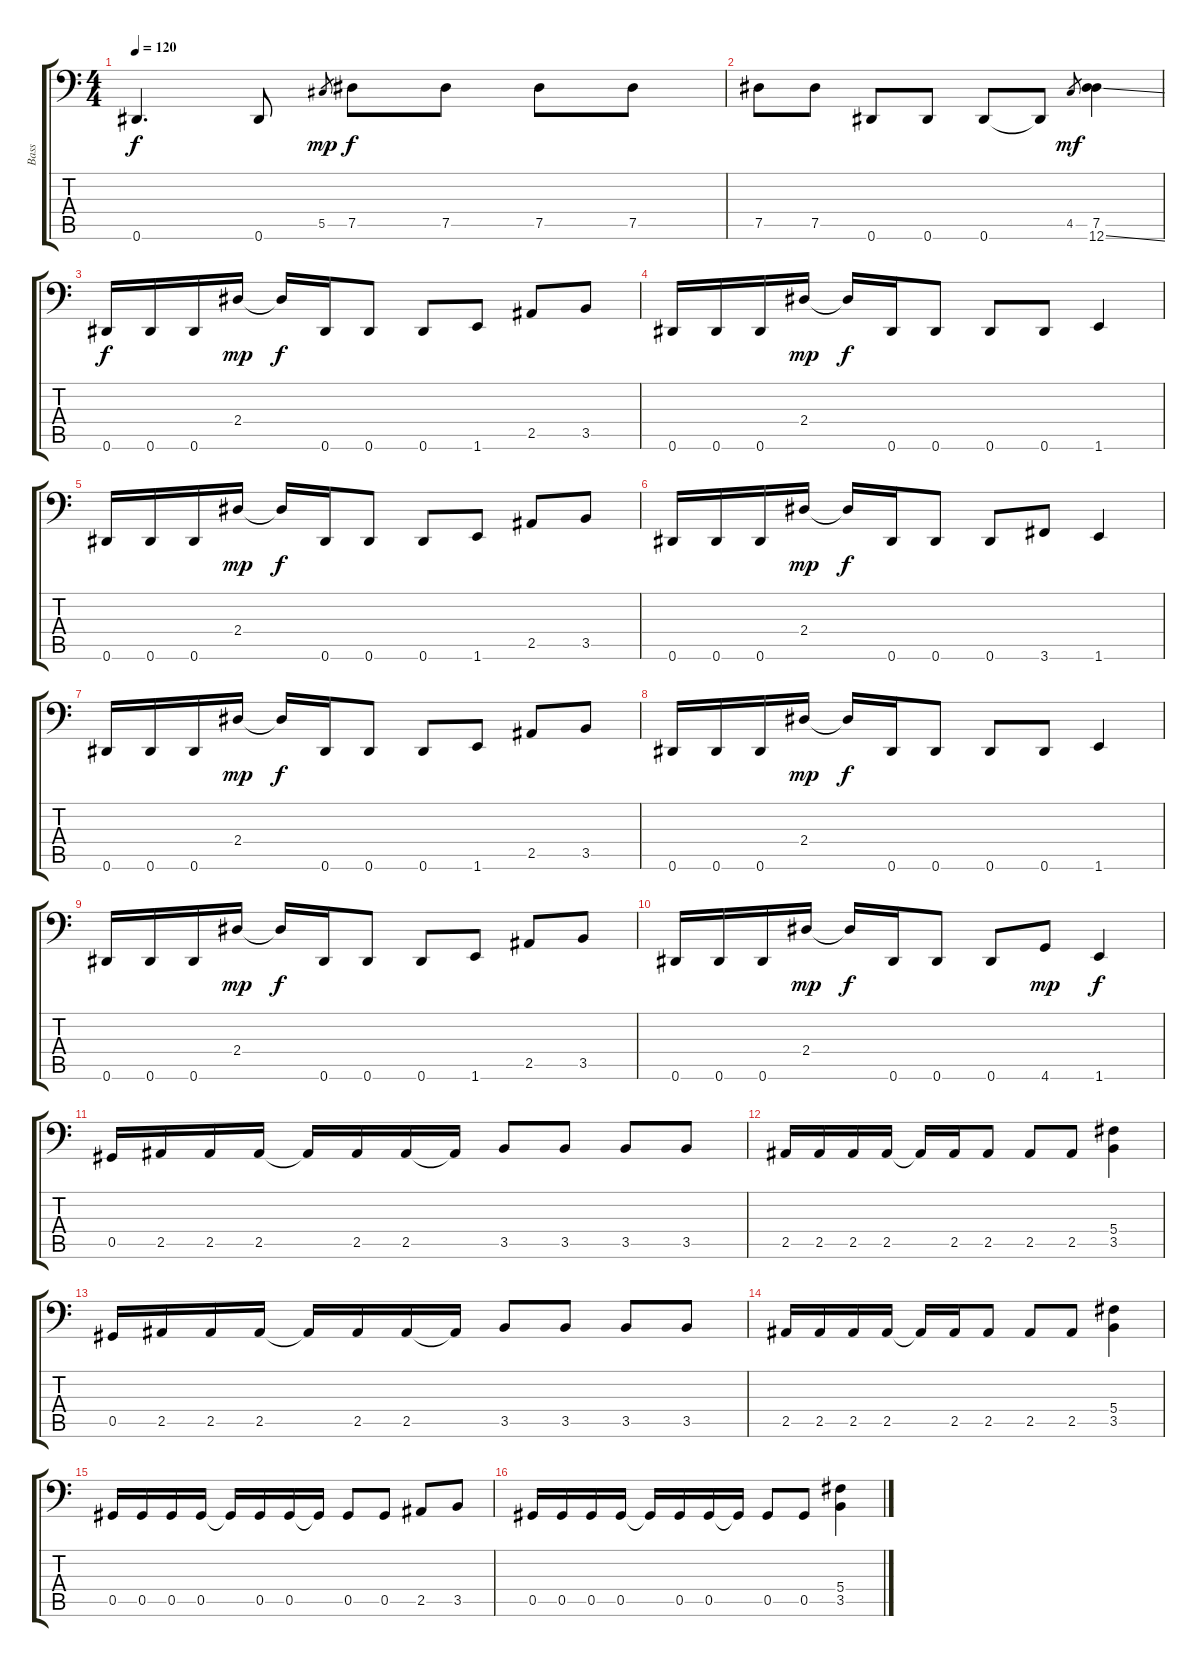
\track ("Bass" "Bass") {instrument electricbasspick}
\staff {score tabs}
\tuning (Eb3 Bb2 Gb2 Db2 Ab1 Eb1) {hide}
\ts (4 4)
\tempo 120
\clef f4
\ks c
0.6.4{d dy f} 0.6.8 5.5.8{gr dy mp} 7.5.8{dy f} 7.5.8 7.5.8 7.5.8 |
7.5.8 7.5.8 0.6.8 0.6.8 0.6.8 0.6{t}.8 4.5.8{gr dy mf} (7.5 12.6{ss}).4 |
0.6.16{dy f} 0.6.16 0.6.16 2.4.16{dy mp} 2.4{t}.16{dy f} 0.6.16 0.6.8 0.6.8 1.6.8 2.5.8 3.5.8 |
0.6.16 0.6.16 0.6.16 2.4.16{dy mp} 2.4{t}.16{dy f} 0.6.16 0.6.8 0.6.8 0.6.8 1.6.4 |
0.6.16 0.6.16 0.6.16 2.4.16{dy mp} 2.4{t}.16{dy f} 0.6.16 0.6.8 0.6.8 1.6.8 2.5.8 3.5.8 |
0.6.16 0.6.16 0.6.16 2.4.16{dy mp} 2.4{t}.16{dy f} 0.6.16 0.6.8 0.6.8 3.6.8 1.6.4 |
0.6.16 0.6.16 0.6.16 2.4.16{dy mp} 2.4{t}.16{dy f} 0.6.16 0.6.8 0.6.8 1.6.8 2.5.8 3.5.8 |
0.6.16 0.6.16 0.6.16 2.4.16{dy mp} 2.4{t}.16{dy f} 0.6.16 0.6.8 0.6.8 0.6.8 1.6.4 |
0.6.16 0.6.16 0.6.16 2.4.16{dy mp} 2.4{t}.16{dy f} 0.6.16 0.6.8 0.6.8 1.6.8 2.5.8 3.5.8 |
0.6.16 0.6.16 0.6.16 2.4.16{dy mp} 2.4{t}.16{dy f} 0.6.16 0.6.8 0.6.8 4.6.8{dy mp} 1.6.4{dy f} |
0.5.16 2.5.16 2.5.16 2.5.16 2.5{t}.16 2.5.16 2.5.16 2.5{t}.16 3.5.8 3.5.8 3.5.8 3.5.8 |
2.5.16 2.5.16 2.5.16 2.5.16 2.5{t}.16 2.5.16 2.5.8 2.5.8 2.5.8 (5.4 3.5).4 |
0.5.16 2.5.16 2.5.16 2.5.16 2.5{t}.16 2.5.16 2.5.16 2.5{t}.16 3.5.8 3.5.8 3.5.8 3.5.8 |
2.5.16 2.5.16 2.5.16 2.5.16 2.5{t}.16 2.5.16 2.5.8 2.5.8 2.5.8 (5.4 3.5).4 |
0.5.16 0.5.16 0.5.16 0.5.16 0.5{t}.16 0.5.16 0.5.16 0.5{t}.16 0.5.8 0.5.8 2.5.8 3.5.8 |
0.5.16 0.5.16 0.5.16 0.5.16 0.5{t}.16 0.5.16 0.5.16 0.5{t}.16 0.5.8 0.5.8 (5.4 3.5).4
